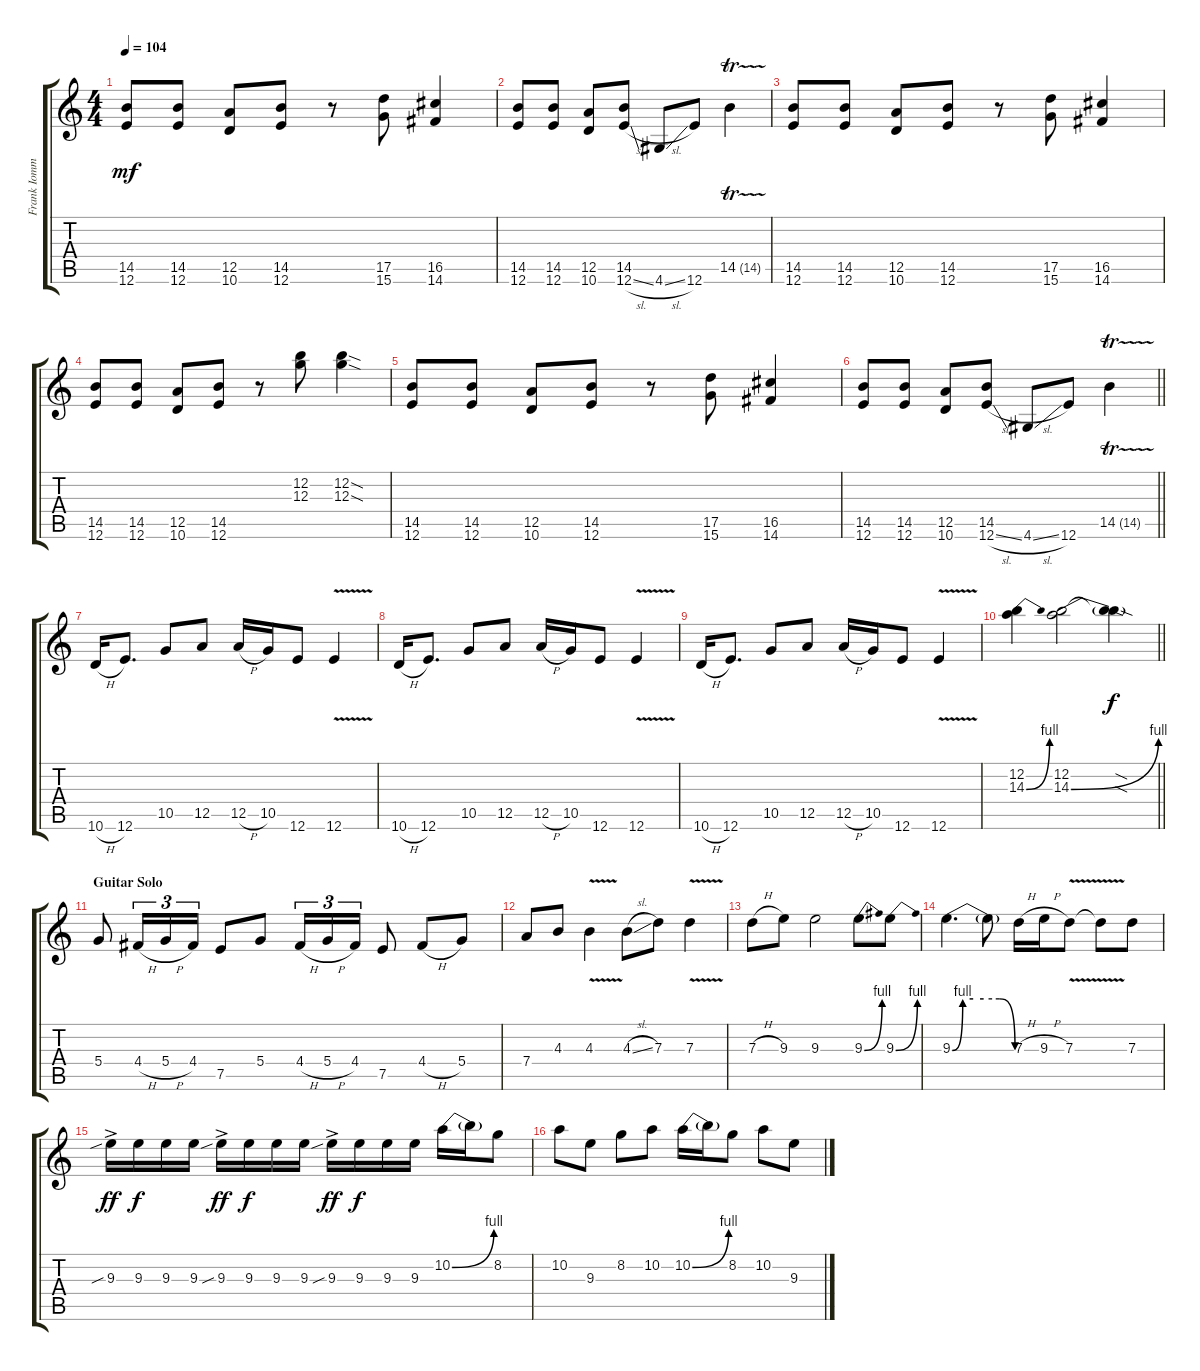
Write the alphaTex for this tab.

\track ("Frank Iommi" "Frank Iomm") {instrument distortionguitar}
\staff {score tabs}
\tuning (E4 B3 G3 D3 A2 E2) {hide}
\ts (4 4)
\tempo 104
\clef g2
\ks c
(14.5 12.6).8{dy mf} (14.5 12.6).8 (12.5 10.6).8 (14.5 12.6).8 r.8 (17.5 15.6).8 (16.5 14.6).4 |
(14.5 12.6).8 (14.5 12.6).8 (12.5 10.6).8 (14.5 12.6{sl}).8 4.6{sl}.8 12.6.8 14.5{tr (14 32)}.4 |
(14.5 12.6).8 (14.5 12.6).8 (12.5 10.6).8 (14.5 12.6).8 r.8 (17.5 15.6).8 (16.5 14.6).4 |
(14.5 12.6).8 (14.5 12.6).8 (12.5 10.6).8 (14.5 12.6).8 r.8 (12.2 12.3).8 (12.2{sod} 12.3{sod}).4 |
(14.5 12.6).8 (14.5 12.6).8 (12.5 10.6).8 (14.5 12.6).8 r.8 (17.5 15.6).8 (16.5 14.6).4 |
\barLineRight lightlight
(14.5 12.6).8 (14.5 12.6).8 (12.5 10.6).8 (14.5 12.6{sl}).8 4.6{sl}.8 12.6.8 14.5{tr (14 32)}.4 |
10.6{h}.16 12.6.8{d} 10.5.8 12.5.8 12.5{h}.16 10.5.16 12.6.8 12.6{v}.4 |
10.6{h}.16 12.6.8{d} 10.5.8 12.5.8 12.5{h}.16 10.5.16 12.6.8 12.6{v}.4 |
10.6{h}.16 12.6.8{d} 10.5.8 12.5.8 12.5{h}.16 10.5.16 12.6.8 12.6{v}.4 |
\barLineRight lightlight
(12.2 14.3{be (bend 0 0 60 4)}).4 (12.2 14.3{be (bend 0 0 60 4)}).2 (12.2{sod t} 14.3{sod t}).4{dy f} |
\section ("" "Guitar Solo")
5.4.8 4.4{h}.16{tu (3 2)} 5.4{h}.16{tu (3 2)} 4.4.16{tu (3 2)} 7.5.8 5.4.8 4.4{h}.16{tu (3 2)} 5.4{h}.16{tu (3 2)} 4.4.16{tu (3 2)} 7.5.8 4.4{h}.8 5.4.8 |
7.4.8 4.3.8 4.3{v}.4 4.3{sl}.8 7.3.8 7.3{v}.4 |
7.3{h}.8 9.3.8 9.3.2 9.3{be (bend 0 0 60 4)}.8 9.3{be (bend 0 0 60 4)}.8 |
9.3{be (custom 0 0 10 4 20 4 30 4 45 4 60 0)}.4{d} 9.3{t}.8 7.3{h}.16 9.3{h}.16 7.3{v}.8 7.3{t}.8 7.3.8 |
9.3{sib ac}.16{dy ff balance 0} 9.3.16{dy f} 9.3.16 9.3.16 9.3{sib ac}.16{dy ff} 9.3.16{dy f} 9.3.16 9.3.16 9.3{sib ac}.16{dy ff} 9.3.16{dy f} 9.3.16 9.3.16 10.2{be (bend 0 0 60 4)}.16 10.2{t}.16 8.2.8 |
10.2.8 9.3.8 8.2.8 10.2.8 10.2{be (bend 0 0 60 4)}.16 10.2{t}.16 8.2.8 10.2.8 9.3.8
